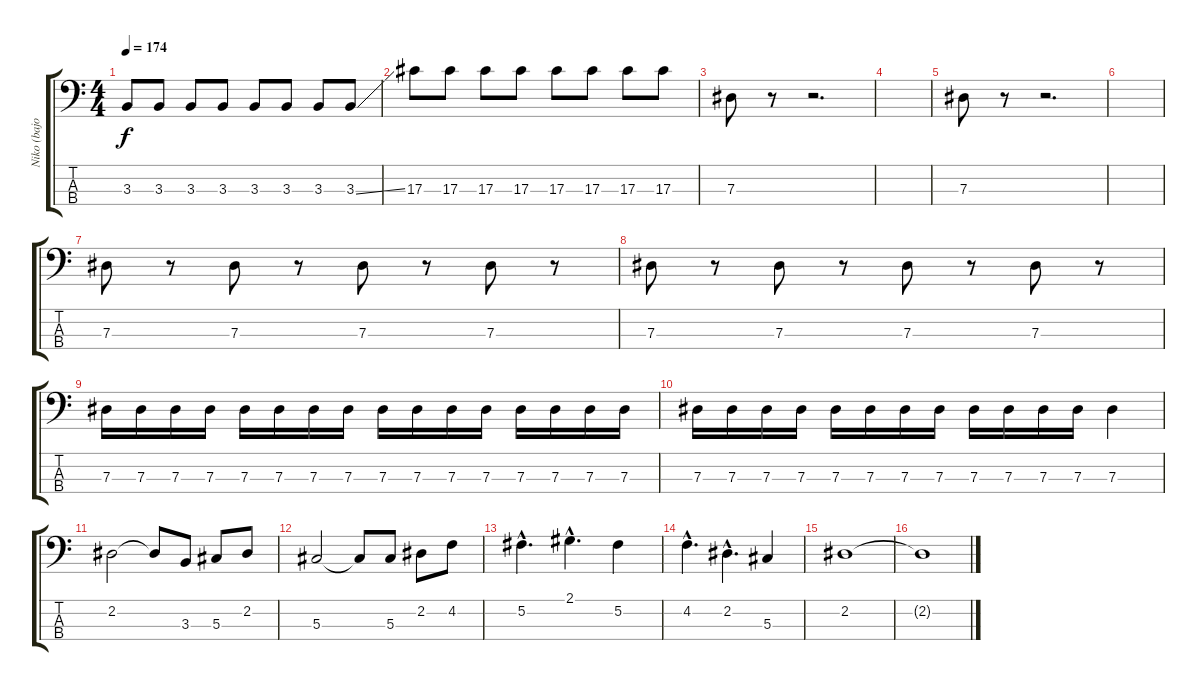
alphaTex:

\track ("Niko (bajo)" "Niko (bajo") {instrument electricbassfinger}
\staff {score tabs}
\tuning (Gb2 Db2 Ab1 Eb1) {hide}
\ts (4 4)
\tempo 174
\clef f4
\ks c
3.3.8{dy f} 3.3.8 3.3.8 3.3.8 3.3.8 3.3.8 3.3.8 3.3{ss}.8 |
17.3.8 17.3.8 17.3.8 17.3.8 17.3.8 17.3.8 17.3.8 17.3.8 |
7.3.8 r.8 r.2{d} |
|
7.3.8 r.8 r.2{d} |
|
7.3.8 r.8 7.3.8 r.8 7.3.8 r.8 7.3.8 r.8 |
7.3.8 r.8 7.3.8 r.8 7.3.8 r.8 7.3.8 r.8 |
7.3.16 7.3.16 7.3.16 7.3.16 7.3.16 7.3.16 7.3.16 7.3.16 7.3.16 7.3.16 7.3.16 7.3.16 7.3.16 7.3.16 7.3.16 7.3.16 |
7.3.16 7.3.16 7.3.16 7.3.16 7.3.16 7.3.16 7.3.16 7.3.16 7.3.16 7.3.16 7.3.16 7.3.16 7.3.4 |
2.2.2 2.2{t}.8 3.3.8 5.3.8 2.2.8 |
5.3.2 5.3{t}.8 5.3.8 2.2.8 4.2.8 |
5.2{hac}.4{d} 2.1{hac}.4{d} 5.2.4 |
4.2{hac}.4{d} 2.2{hac}.4{d} 5.3.4 |
2.2.1 |
2.2{t}.1
